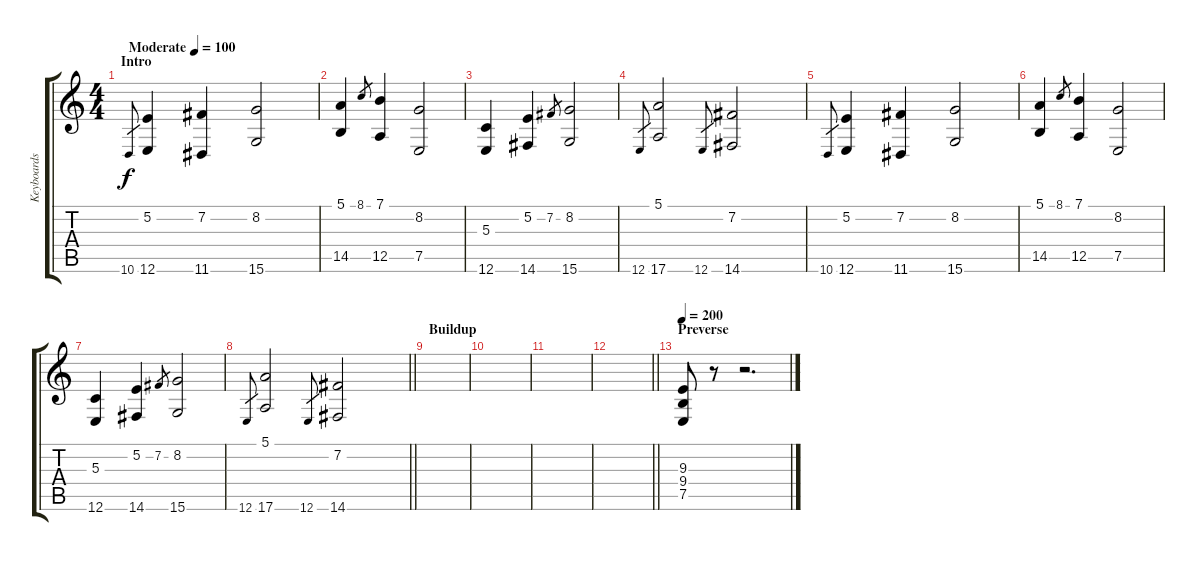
\track ("Keyboards" "Keyboards") {instrument flute}
\staff {score tabs}
\tuning (E4 B3 G3 D3 A2 E2) {hide}
\ts (4 4)
\section ("" "Intro")
\tempo (100 "Moderate")
\clef g2
\ks c
10.6.8{gr dy f instrument flute} (5.2 12.6).4 (7.2 11.6).4 (8.2 15.6).2 |
(5.1 14.5).4 8.1.8{gr} (7.1 12.5).4 (8.2 7.5).2 |
(5.3 12.6).4 (5.2 14.6).4 7.2.8{gr} (8.2 15.6).2 |
12.6.8{gr} (5.1 17.6).2 12.6.8{gr} (7.2 14.6).2 |
10.6.8{gr} (5.2 12.6).4 (7.2 11.6).4 (8.2 15.6).2 |
(5.1 14.5).4 8.1.8{gr} (7.1 12.5).4 (8.2 7.5).2 |
(5.3 12.6).4 (5.2 14.6).4 7.2.8{gr} (8.2 15.6).2 |
\barLineRight lightlight
12.6.8{gr} (5.1 17.6).2 12.6.8{gr} (7.2 14.6).2 |
\section ("" "Buildup")
|
|
|
\barLineRight lightlight
|
\section ("" "Preverse")
\tempo 200
(9.3 9.4 7.5).8{volume 16 instrument orchestrahit} r.8 r.2{d}
